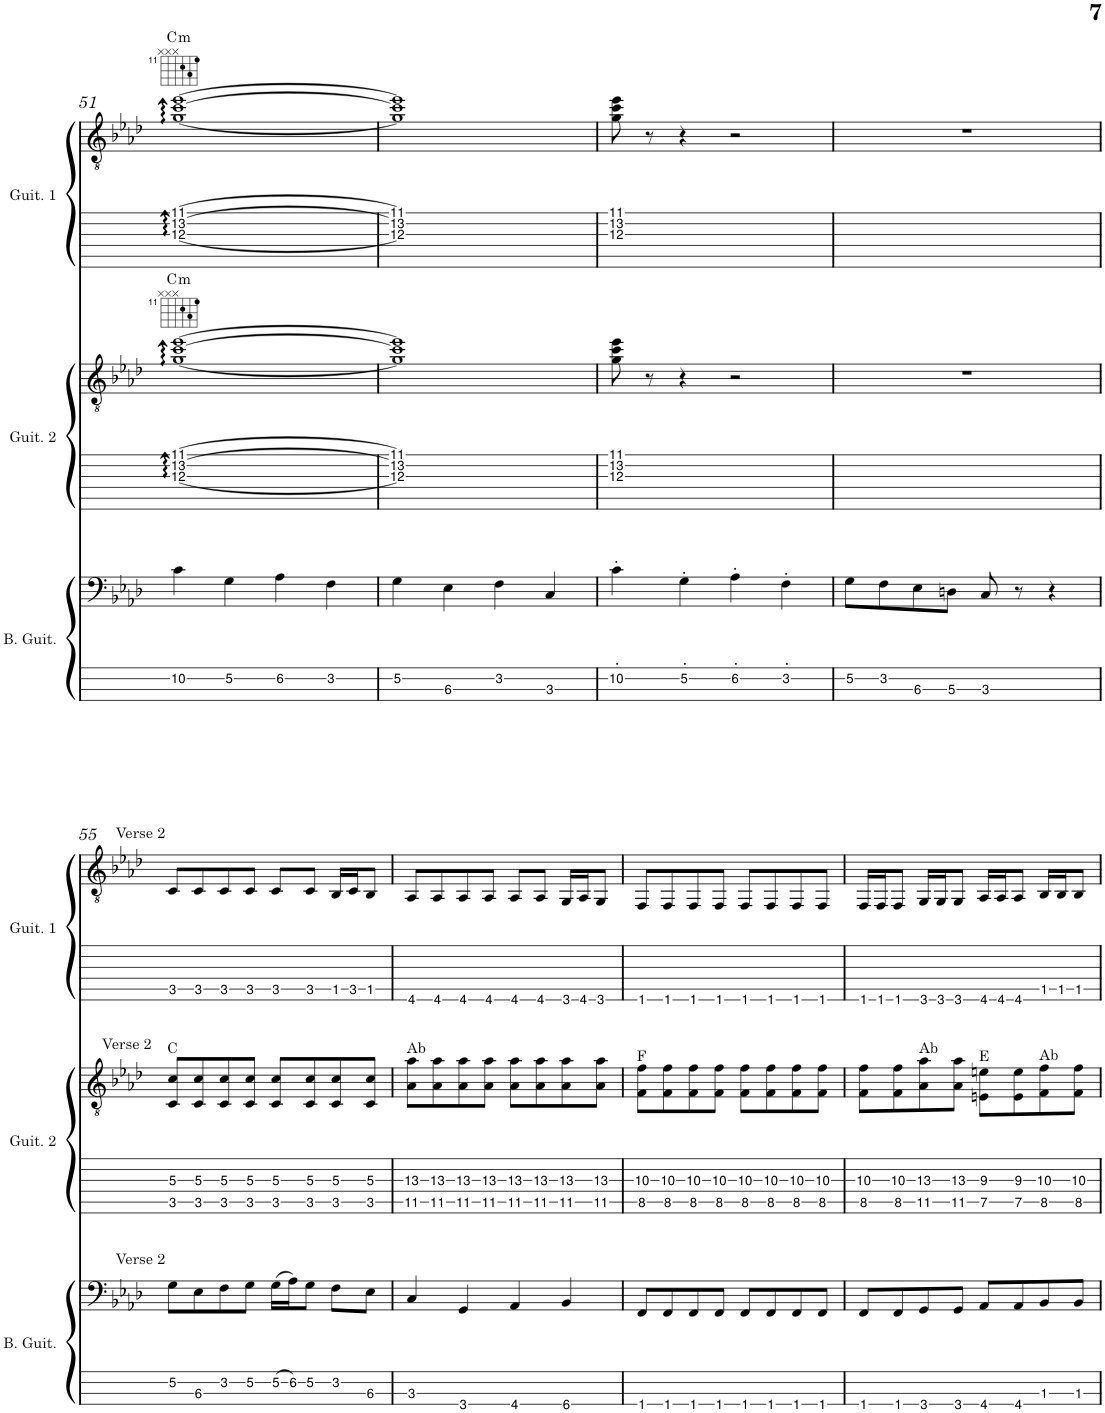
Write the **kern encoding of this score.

**kern	**kern	**kern	**kern	**harte	**kern	**kern	**harte
*part3	*part3	*part2	*part2	*part2	*part1	*part1	*part1
*staff6	*staff5	*staff4	*staff3	*	*staff2	*staff1	*
*I"Bass	*	*I"Guitar 2	*	*	*I"Guitar 1	*	*
*	*	*I'Guit. 2	*	*	*I'Guit. 1	*	*
!!LO:PB:g=z
*	*clefF4	*	*clefGv2	*	*	*clefGv2	*
*Trd7c12	*Trd7c12	*	*	*	*	*	*
*k[b-e-a-d-]	*k[b-e-a-d-]	*k[b-e-a-d-]	*k[b-e-a-d-]	*	*k[b-e-a-d-]	*k[b-e-a-d-]	*
*M4/4	*M4/4	*M4/4	*M4/4	*	*M4/4	*M4/4	*
=51	=51	=51	=51	=51	=51	=51	=51
!	!	!	!	!LO:H:kt=m	!	!	!LO:H:kt=m
4c	4c\	[1g [1cc [1ee-	[1g [1cc [1ee-	C:min	[1g [1cc [1ee-	[1g [1cc [1ee-	C:min
4G	4G\	.	.	.	.	.	.
4A-	4A-\	.	.	.	.	.	.
4F	4F\	.	.	.	.	.	.
=52	=52	=52	=52	=52	=52	=52	=52
4G	4G\	1g] 1cc] 1ee-]	1g] 1cc] 1ee-]	.	1g] 1cc] 1ee-]	1g] 1cc] 1ee-]	.
4E-	4E-\	.	.	.	.	.	.
4F	4F\	.	.	.	.	.	.
4C	4C/	.	.	.	.	.	.
=53	=53	=53	=53	=53	=53	=53	=53
4c'	4c'\	8g 8cc 8ee-	8g\ 8cc\ 8ee-\	.	8g 8cc 8ee-	8g\ 8cc\ 8ee-\	.
.	.	8r	8r	.	8r	8r	.
4G'	4G'\	4r	4r	.	4r	4r	.
4A-'	4A-'\	2r	2r	.	2r	2r	.
4F'	4F'\	.	.	.	.	.	.
=54	=54	=54	=54	=54	=54	=54	=54
8GL	8G\L	1r	1r	.	1r	1r	.
8FJ	8F\	.	.	.	.	.	.
8E-L	8E-\	.	.	.	.	.	.
8DnJ	8Dn\J	.	.	.	.	.	.
8C	8C/	.	.	.	.	.	.
8r	8r	.	.	.	.	.	.
4r	4r	.	.	.	.	.	.
!!LO:LB:g=z
=55	=55	=55	=55	=55	=55	=55	=55
!	!	!	!	!	!	!LO:TX:a:t=Verse 2	!
!	!	!	!LO:TX:a:t=C	!	!	!	!
!	!	!	!LO:TX:a:t=Verse 2	!	!	!	!
!	!LO:TX:a:t=Verse 2	!	!	!	!	!	!
8GL	8G\L	8C\ 8c\L	8C/ 8c/L	.	8CL	8C/L	.
8E-J	8E-\	8C\ 8c\J	8C/ 8c/	.	8CJ	8C/	.
8FL	8F\	8C\ 8c\L	8C/ 8c/	.	8CL	8C/	.
8GJ	8G\J	8C\ 8c\J	8C/ 8c/J	.	8CJ	8C/J	.
16GLL	(16G\LL	8C\ 8c\L	8C/ 8c/L	.	8CL	8C/L	.
16A-J	16A-\J)	.	.	.	.	.	.
8GJ	8G\J	8C\ 8c\J	8C/ 8c/	.	8CJ	8C/J	.
8FL	8F\L	8C\ 8c\L	8C/ 8c/	.	16BB-LL	16BB-/LL	.
.	.	.	.	.	16CJ	16C/J	.
8E-J	8E-\J	8C\ 8c\J	8C/ 8c/J	.	8BB-J	8BB-/J	.
=56	=56	=56	=56	=56	=56	=56	=56
!	!	!	!LO:TX:a:t=Ab	!	!	!	!
4C	4C/	8A-\ 8a-\L	8A-\ 8a-\L	.	8AA-L	8AA-/L	.
.	.	8A-\ 8a-\J	8A-\ 8a-\	.	8AA-J	8AA-/	.
4GG	4GG/	8A-\ 8a-\L	8A-\ 8a-\	.	8AA-L	8AA-/	.
.	.	8A-\ 8a-\J	8A-\ 8a-\J	.	8AA-J	8AA-/J	.
4AA-	4AA-/	8A-\ 8a-\L	8A-\ 8a-\L	.	8AA-L	8AA-/L	.
.	.	8A-\ 8a-\J	8A-\ 8a-\	.	8AA-J	8AA-/J	.
4BB-	4BB-/	8A-\ 8a-\L	8A-\ 8a-\	.	16GGLL	16GG/LL	.
.	.	.	.	.	16AA-J	16AA-/J	.
.	.	8A-\ 8a-\J	8A-\ 8a-\J	.	8GGJ	8GG/J	.
=57	=57	=57	=57	=57	=57	=57	=57
!	!	!	!LO:TX:a:t=F	!	!	!	!
8FFL	8FF/L	8F\ 8f\L	8F\ 8f\L	.	8FFL	8FF/L	.
8FFJ	8FF/	8F\ 8f\J	8F\ 8f\	.	8FFJ	8FF/	.
8FFL	8FF/	8F\ 8f\L	8F\ 8f\	.	8FFL	8FF/	.
8FFJ	8FF/J	8F\ 8f\J	8F\ 8f\J	.	8FFJ	8FF/J	.
8FFL	8FF/L	8F\ 8f\L	8F\ 8f\L	.	8FFL	8FF/L	.
8FFJ	8FF/	8F\ 8f\J	8F\ 8f\	.	8FFJ	8FF/	.
8FFL	8FF/	8F\ 8f\L	8F\ 8f\	.	8FFL	8FF/	.
8FFJ	8FF/J	8F\ 8f\J	8F\ 8f\J	.	8FFJ	8FF/J	.
=58	=58	=58	=58	=58	=58	=58	=58
8FFL	8FF/L	8F\ 8f\L	8F\ 8f\L	.	16FFLL	16FF/LL	.
.	.	.	.	.	16FFJ	16FF/J	.
8FFJ	8FF/	8F\ 8f\J	8F\ 8f\	.	8FFJ	8FF/J	.
!	!	!	!LO:TX:a:t=Ab	!	!	!	!
8GGL	8GG/	8A-\ 8a-\L	8A-\ 8a-\	.	16GGLL	16GG/LL	.
.	.	.	.	.	16GGJ	16GG/J	.
8GGJ	8GG/J	8A-\ 8a-\J	8A-\ 8a-\J	.	8GGJ	8GG/J	.
!	!	!	!LO:TX:a:t=E	!	!	!	!
8AA-L	8AA-/L	8E\ 8e\L	8En\ 8en\L	.	16AA-LL	16AA-/LL	.
.	.	.	.	.	16AA-J	16AA-/J	.
8AA-J	8AA-/	8E\ 8e\J	8E\ 8e\	.	8AA-J	8AA-/J	.
!	!	!	!LO:TX:a:t=Ab	!	!	!	!
8BB-L	8BB-/	8F\ 8f\L	8F\ 8f\	.	16BB-LL	16BB-/LL	.
.	.	.	.	.	16BB-J	16BB-/J	.
8BB-J	8BB-/J	8F\ 8f\J	8F\ 8f\J	.	8BB-J	8BB-/J	.
=	=	=	=	=	=	=	=
*-	*-	*-	*-	*-	*-	*-	*-
